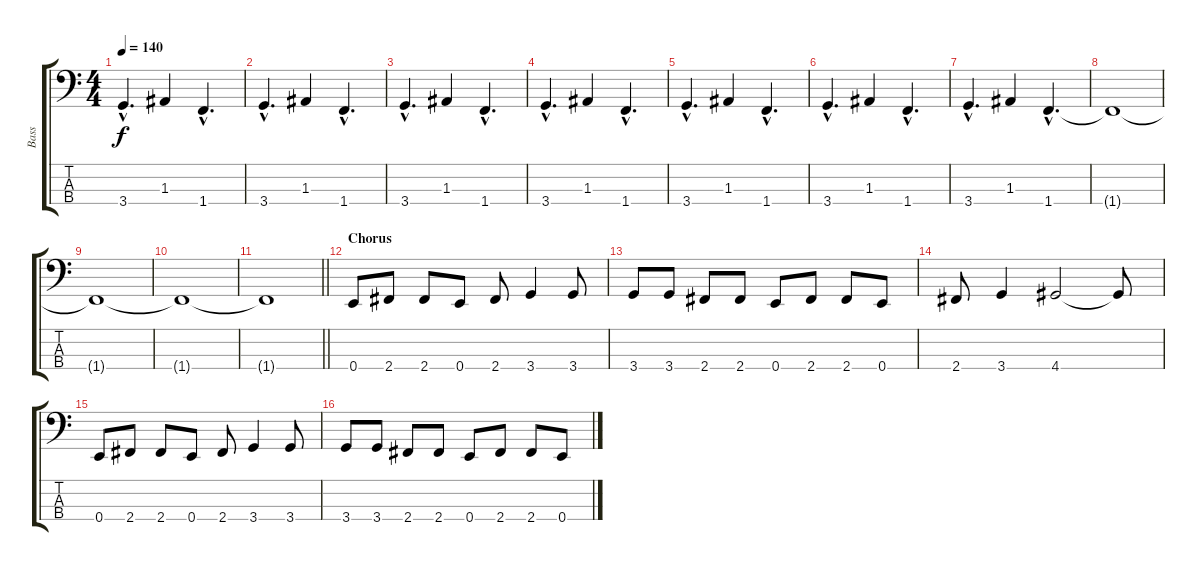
\track ("Bass" "Bass") {instrument electricbassfinger}
\staff {score tabs}
\tuning (G2 D2 A1 E1) {hide}
\ts (4 4)
\tempo 140
\clef f4
\ks c
3.4{hac}.4{d dy f} 1.3.4 1.4{hac}.4{d} |
3.4{hac}.4{d} 1.3.4 1.4{hac}.4{d} |
3.4{hac}.4{d} 1.3.4 1.4{hac}.4{d} |
3.4{hac}.4{d} 1.3.4 1.4{hac}.4{d} |
3.4{hac}.4{d} 1.3.4 1.4{hac}.4{d} |
3.4{hac}.4{d} 1.3.4 1.4{hac}.4{d} |
3.4{hac}.4{d} 1.3.4 1.4{hac}.4{d} |
1.4{t}.1 |
1.4{t}.1 |
1.4{t}.1 |
\barLineRight lightlight
1.4{t}.1 |
\section ("" "Chorus")
0.4.8 2.4.8 2.4.8 0.4.8 2.4.8 3.4.4 3.4.8 |
3.4.8 3.4.8 2.4.8 2.4.8 0.4.8 2.4.8 2.4.8 0.4.8 |
2.4.8 3.4.4 4.4.2 4.4{t}.8 |
0.4.8 2.4.8 2.4.8 0.4.8 2.4.8 3.4.4 3.4.8 |
3.4.8 3.4.8 2.4.8 2.4.8 0.4.8 2.4.8 2.4.8 0.4.8
